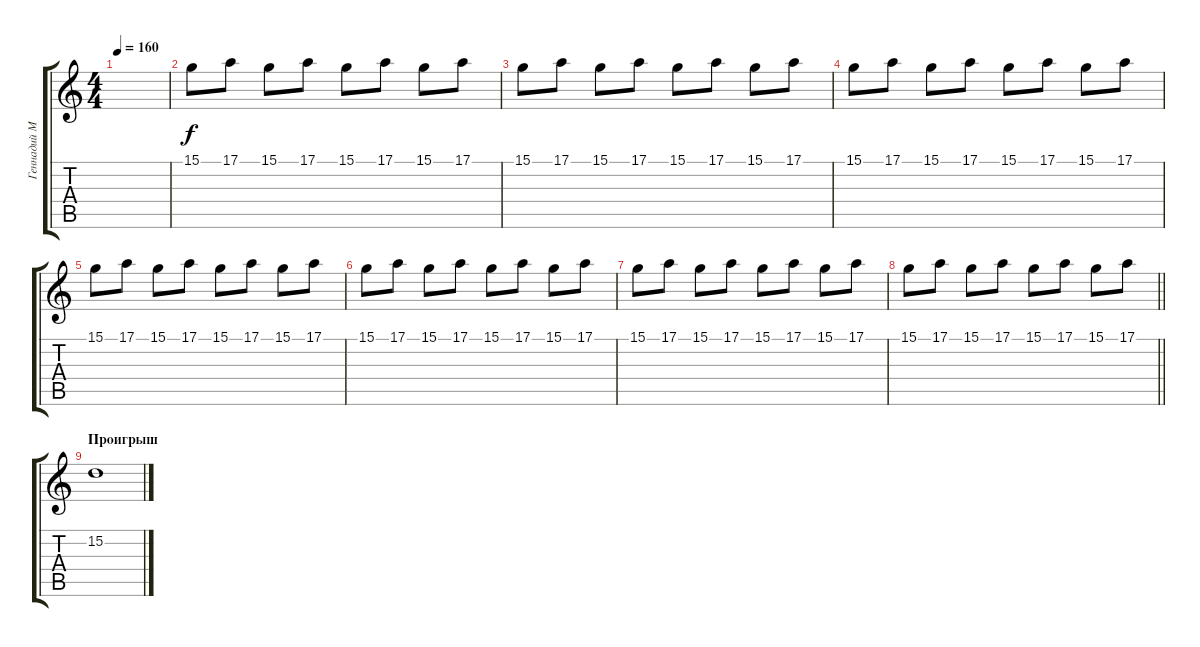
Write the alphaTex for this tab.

\track ("Геннадий Матвеев" "Геннадий М") {instrument stringensemble1}
\staff {score tabs}
\tuning (E4 B3 G3 D3 A2 E2) {hide}
\ts (4 4)
\tempo 160
\clef g2
\ks c
|
15.1.8{dy f} 17.1.8 15.1.8 17.1.8 15.1.8 17.1.8 15.1.8 17.1.8 |
15.1.8 17.1.8 15.1.8 17.1.8 15.1.8 17.1.8 15.1.8 17.1.8 |
15.1.8 17.1.8 15.1.8 17.1.8 15.1.8 17.1.8 15.1.8 17.1.8 |
15.1.8 17.1.8 15.1.8 17.1.8 15.1.8 17.1.8 15.1.8 17.1.8 |
15.1.8 17.1.8 15.1.8 17.1.8 15.1.8 17.1.8 15.1.8 17.1.8 |
15.1.8 17.1.8 15.1.8 17.1.8 15.1.8 17.1.8 15.1.8 17.1.8 |
\barLineRight lightlight
15.1.8 17.1.8 15.1.8 17.1.8 15.1.8 17.1.8 15.1.8 17.1.8 |
\section ("" "Проигрыш")
15.2.1{instrument tubularbells}
